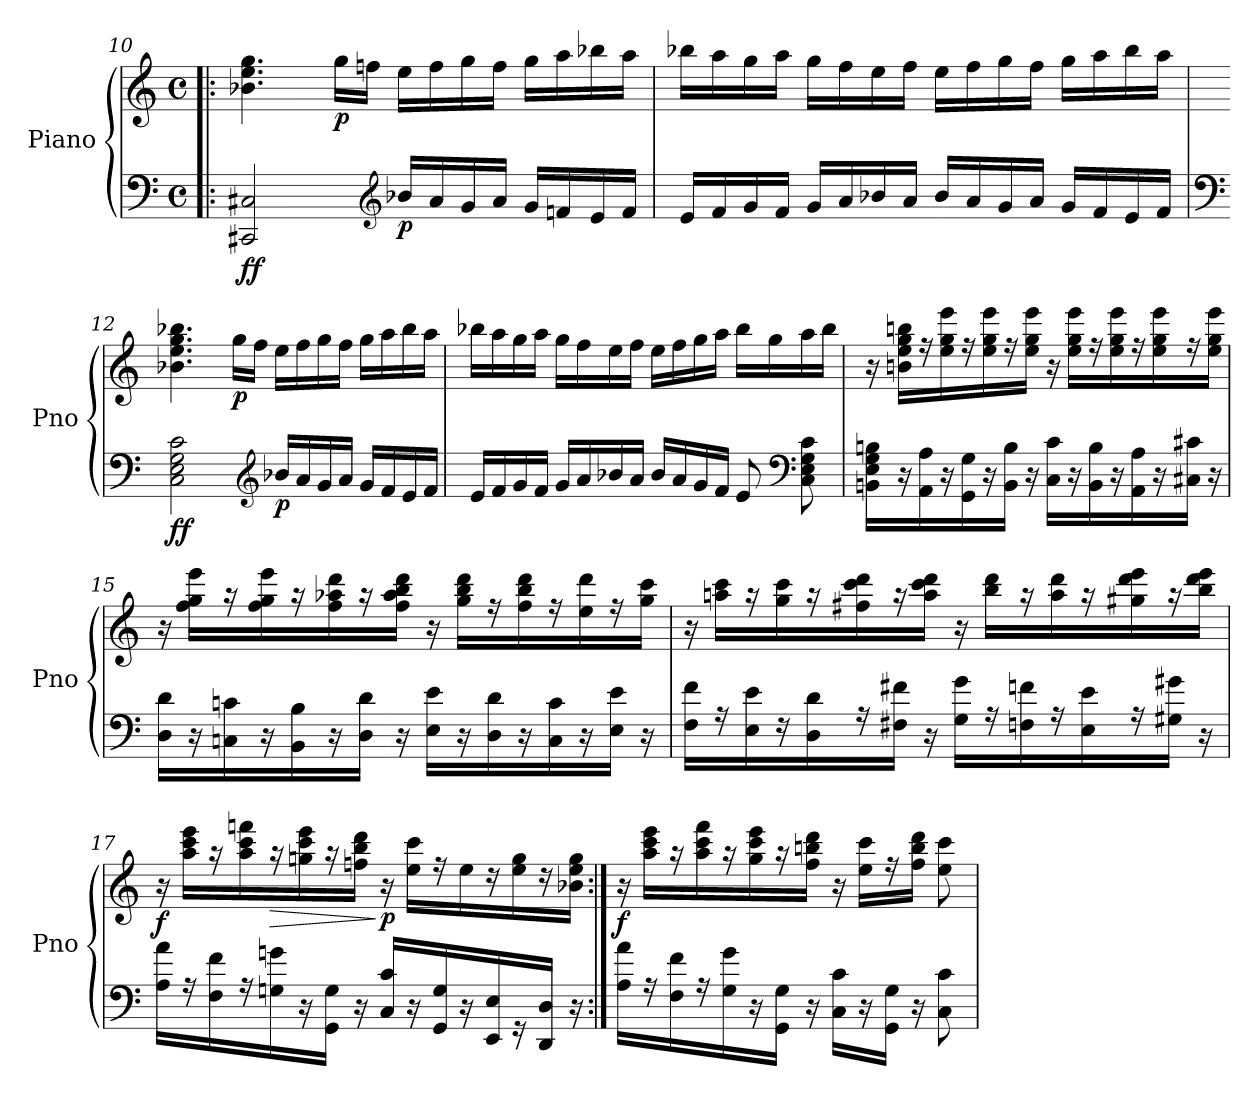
**kern	**kern	**dynam
*part1	*part1	*part1
*staff2	*staff1	*staff1/2
*I"Piano	*	*
*I'Pno	*	*
*clefF4	*clefG2	*
*k[]	*k[]	*
*M4/4	*M4/4	*
*met(c)	*met(c)	*
=10!|:	=10!|:	=10!|:
!	!	!LO:DY:b=2
!	!	!LO:DY:n=1:b
2CC#X/ 2C#X/	4.b-X\ 4.ee\ 4.gg\	f f
!	!	!LO:DY:n=2:b
.	16gg\LL	p
.	16ffni\JJ	.
*clefG2	*	*
!	!	!LO:DY:n=3:b=2
16b-X/LL	16ee\LL	p
16a/	16ff\	.
16g/	16gg\	.
16a/JJ	16ff\JJ	.
16g/LL	16gg\LL	.
16fni/	16aa\	.
16e/	16bb-X\	.
16f/JJ	16aa\JJ	.
!!LO:PB:g=z
=11	=11	=11
16e/LL	16bb-X\LL	.
16f/	16aa\	.
16g/	16gg\	.
16f/JJ	16aa\JJ	.
16g/LL	16gg\LL	.
16a/	16ff\	.
16b-X/	16ee\	.
16a/JJ	16ff\JJ	.
16b-/LL	16ee\LL	.
16a/	16ff\	.
16g/	16gg\	.
16a/JJ	16ff\JJ	.
16g/LL	16gg\LL	.
16f/	16aa\	.
16e/	16bb-\	.
16f/JJ	16aa\JJ	.
=12	=12	=12
*clefF4	*	*
!	!	!LO:DY:b=2
!	!	!LO:DY:n=1:b
2C\ 2E\ 2G\ 2c\	4.b-X\ 4.ee\ 4.gg\ 4.bb-X\	f f
!	!	!LO:DY:n=2:b
.	16gg\LL	p
.	16ff\JJ	.
*clefG2	*	*
!	!	!LO:DY:n=3:b=2
16b-X/LL	16ee\LL	p
16a/	16ff\	.
16g/	16gg\	.
16a/JJ	16ff\JJ	.
16g/LL	16gg\LL	.
16f/	16aa\	.
16e/	16bb-\	.
16f/JJ	16aa\JJ	.
!!LO:LB:g=z
=13	=13	=13
16e/LL	16bb-X\LL	.
16f/	16aa\	.
16g/	16gg\	.
16f/JJ	16aa\JJ	.
16g/LL	16gg\LL	.
16a/	16ff\	.
16b-X/	16ee\	.
16a/JJ	16ff\JJ	.
16b-/LL	16ee\LL	.
16a/	16ff\	.
16g/	16gg\	.
16f/JJ	16aa\JJ	.
8e/	16bb-\LL	.
.	16gg\	.
*clefF4	*	*
8C\ 8E\ 8G\ 8c\	16aa\	.
.	16bb-\JJ	.
=14	=14	=14
16BBni\ 16E\ 16G\ 16Bni\LL	16r	.
16r	16bni\ 16ee\ 16gg\ 16bbni\LL	.
16AA\ 16A\	16r	.
16r	16ee\ 16gg\ 16eee\	.
16GG\ 16G\	16r	.
16r	16ee\ 16gg\ 16eee\	.
16BB\ 16B\JJ	16r	.
16r	16ee\ 16gg\ 16eee\JJ	.
16C\ 16c\LL	16r	.
16r	16ee\ 16gg\ 16eee\LL	.
16BB\ 16B\	16r	.
16r	16ee\ 16gg\ 16eee\	.
16AA\ 16A\	16r	.
16r	16ee\ 16gg\ 16eee\	.
16C#X\ 16c#X\JJ	16r	.
16r	16ee\ 16gg\ 16eee\JJ	.
!!LO:LB:g=z
=15	=15	=15
16D\ 16d\LL	16r	.
16r	16ff\ 16gg\ 16eee\LL	.
16Cni\ 16cni\	16r	.
16r	16ff\ 16gg\ 16eee\	.
16BB\ 16B\	16r	.
16r	16ff\ 16aa-X\ 16ddd\	.
16D\ 16d\JJ	16r	.
16r	16ff\ 16aa-\ 16bb\ 16ddd\JJ	.
16E\ 16e\LL	16r	.
16r	16gg\ 16bb\ 16ddd\LL	.
16D\ 16d\	16r	.
16r	16ff\ 16bb\ 16ddd\	.
16C\ 16c\	16r	.
16r	16ee\ 16ddd\	.
16E\ 16e\JJ	16r	.
16r	16gg\ 16ccc\JJ	.
=16	=16	=16
16F\ 16f\LL	16r	.
16r	16aani\ 16ccc\LL	.
16E\ 16e\	16r	.
16r	16gg\ 16ccc\	.
16D\ 16d\	16r	.
16r	16ff#X\ 16ccc\ 16ddd\	.
16F#X\ 16f#X\JJ	16r	.
16r	16aa\ 16ccc\ 16ddd\JJ	.
16G\ 16g\LL	16r	.
16r	16bb\ 16ddd\LL	.
16Fn\ 16fn\	16r	.
16r	16aa\ 16ddd\	.
16E\ 16e\	16r	.
16r	16gg#X\ 16ddd\ 16eee\	.
16G#X\ 16g#X\JJ	16r	.
16r	16bb\ 16ddd\ 16eee\JJ	.
!!LO:LB:g=z
=17	=17	=17
!	!	!LO:DY:b
16A\ 16a\LL	16r	f
16r	16aa\ 16ccc\ 16eee\LL	.
16F\ 16f\	16r	.
16r	16aa\ 16ccc\ 16fffni\	.
!	!	!LO:HP:b
16Gni\ 16gni\	16r	>
16r	16ggni\ 16ccc\ 16eee\	.
16GG\ 16G\JJ	16r	.
16r	16ffni\ 16bb\ 16ddd\JJ	.
!	!	!LO:DY:n=1:b
16C/ 16c/LL	16r	] p
16r	16ee\ 16ccc\LL	.
16GG/ 16G/	16r	.
16r	16ee\	.
16EE/ 16E/	16r	.
16r	16ee\ 16gg\	.
16DD/ 16D/JJ	16r	.
16r	16b-X\ 16ee\ 16gg\JJ	.
=18:|!	=18:|!	=18:|!
!	!	!LO:DY:b
16A\ 16a\LL	16r	f
16r	16aa\ 16ccc\ 16eee\LL	.
16F\ 16f\	16r	.
16r	16aa\ 16ccc\ 16fff\	.
16G\ 16g\	16r	.
16r	16gg\ 16ccc\ 16eee\	.
16GG\ 16G\JJ	16r	.
16r	16ff\ 16bbni\ 16ddd\JJ	.
16C\ 16c\LL	16r	.
16r	16ee\ 16ccc\LL	.
16GG\ 16G\JJ	16r	.
16r	16ff\ 16bb\ 16ddd\JJ	.
8C\ 8c\	8ee\ 8ccc\	.
=	=	=
*-	*-	*-
